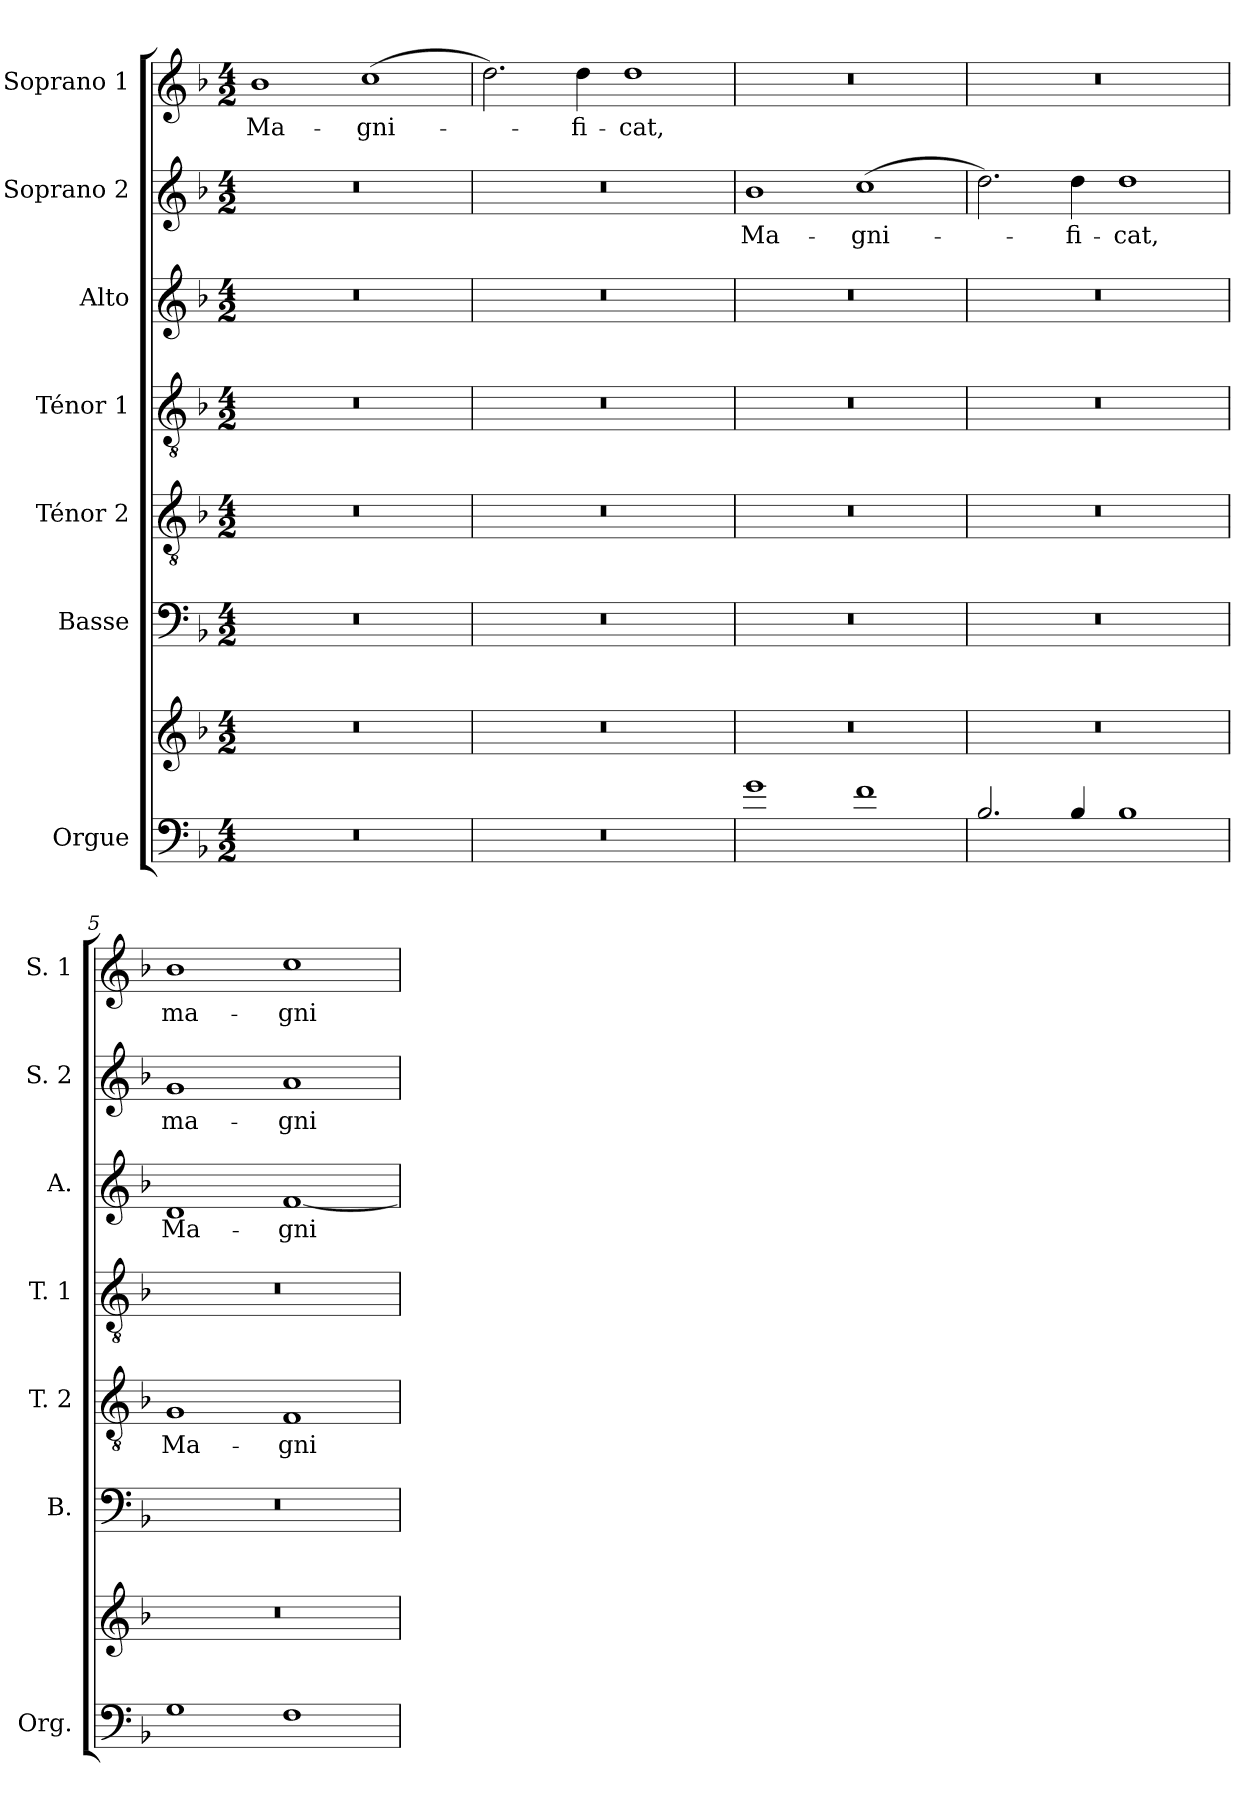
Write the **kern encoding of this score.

**kern	**kern	**kern	**kern	**text	**kern	**kern	**text	**kern	**text	**kern	**text
*part7	*part7	*part6	*part5	*part5	*part4	*part3	*part3	*part2	*part2	*part1	*part1
*staff8	*staff7	*staff6	*staff5	*staff5	*staff4	*staff3	*staff3	*staff2	*staff2	*staff1	*staff1
*I"Orgue	*	*I"Basse	*I"Ténor 2	*	*I"Ténor 1	*I"Alto	*	*I"Soprano 2	*	*I"Soprano 1	*
*I'Org.	*	*I'B.	*I'T. 2	*	*I'T. 1	*I'A.	*	*I'S. 2	*	*I'S. 1	*
*clefF4	*clefG2	*clefF4	*clefGv2	*	*clefGv2	*clefG2	*	*clefG2	*	*clefG2	*
*k[b-]	*k[b-]	*k[b-]	*k[b-]	*	*k[b-]	*k[b-]	*	*k[b-]	*	*k[b-]	*
*M4/2	*M4/2	*M4/2	*M4/2	*	*M4/2	*M4/2	*	*M4/2	*	*M4/2	*
*MM140	*MM140	*MM140	*MM140	*	*MM140	*MM140	*	*MM140	*	*MM140	*
=1	=1	=1	=1	=1	=1	=1	=1	=1	=1	=1	=1
!	!	!	!	!	!	!	!	!	!	!	!LO:LY:b
0r	0r	0r	0r	.	0r	0r	.	0r	.	1b-	Ma-
!	!	!	!	!	!	!	!	!	!	!	!LO:LY:b
.	.	.	.	.	.	.	.	.	.	(>1cc	-gni-
=2	=2	=2	=2	=2	=2	=2	=2	=2	=2	=2	=2
0r	0r	0r	0r	.	0r	0r	.	0r	.	2.dd\)	.
!	!	!	!	!	!	!	!	!	!	!	!LO:LY:b
.	.	.	.	.	.	.	.	.	.	4dd\	-fi-
!	!	!	!	!	!	!	!	!	!	!	!LO:LY:b
.	.	.	.	.	.	.	.	.	.	1dd	-cat,
=3	=3	=3	=3	=3	=3	=3	=3	=3	=3	=3	=3
!	!	!	!	!	!	!	!	!	!LO:LY:b	!	!
1g	0r	0r	0r	.	0r	0r	.	1b-	Ma-	0r	.
!	!	!	!	!	!	!	!	!	!LO:LY:b	!	!
1f	.	.	.	.	.	.	.	(>1cc	-gni-	.	.
=4	=4	=4	=4	=4	=4	=4	=4	=4	=4	=4	=4
2.B-/	0r	0r	0r	.	0r	0r	.	2.dd\)	.	0r	.
!	!	!	!	!	!	!	!	!	!LO:LY:b	!	!
4B-/	.	.	.	.	.	.	.	4dd\	-fi-	.	.
!	!	!	!	!	!	!	!	!	!LO:LY:b	!	!
1B-	.	.	.	.	.	.	.	1dd	-cat,	.	.
=5	=5	=5	=5	=5	=5	=5	=5	=5	=5	=5	=5
!	!	!	!	!LO:LY:b	!	!	!LO:LY:b	!	!LO:LY:b	!	!LO:LY:b
1G	0r	0r	1G	Ma-	0r	1d	Ma-	1g	ma-	1b-	ma-
!	!	!	!	!LO:LY:b	!	!	!LO:LY:b	!	!LO:LY:b	!	!LO:LY:b
1F	.	.	1F	-gni-	.	[<1f	-gni-	1a	-gni-	1cc	-gni-
=	=	=	=	=	=	=	=	=	=	=	=
*-	*-	*-	*-	*-	*-	*-	*-	*-	*-	*-	*-
